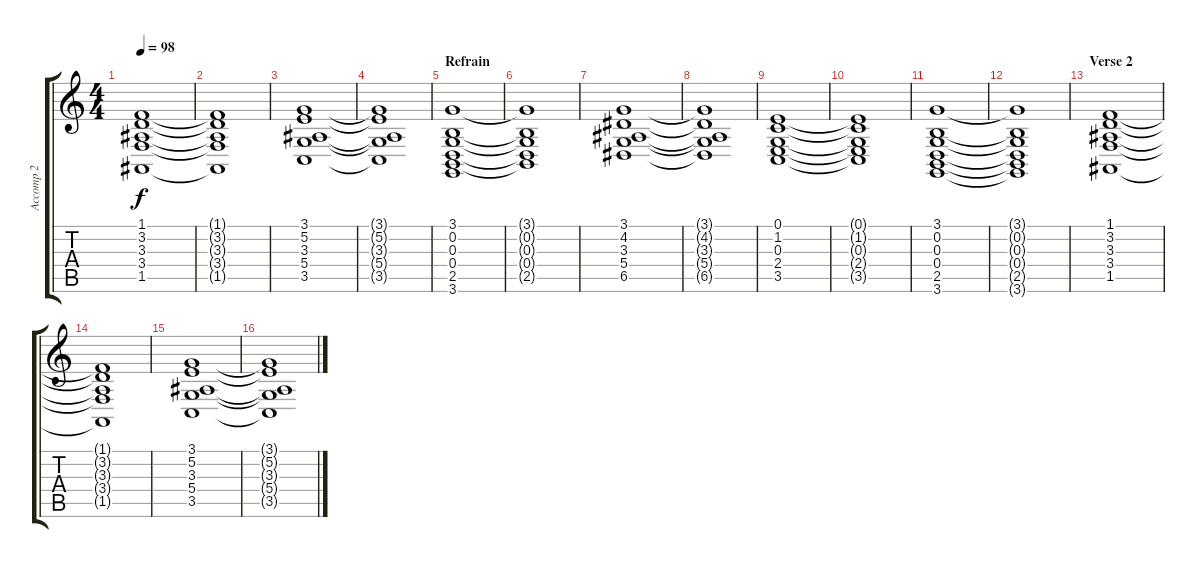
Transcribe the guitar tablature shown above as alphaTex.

\track ("Accomp 2" "Accomp 2") {instrument synthstrings2}
\staff {score tabs}
\tuning (E4 B3 G3 D3 A2 E2) {hide}
\ts (4 4)
\tempo 98
\clef g2
\ks c
(1.1 3.2 3.3 3.4 1.5).1{dy f} |
(1.1{t} 3.2{t} 3.3{t} 3.4{t} 1.5{t}).1 |
(3.1 5.2 3.3 5.4 3.5).1 |
(3.1{t} 5.2{t} 3.3{t} 5.4{t} 3.5{t}).1 |
\section ("" "Refrain")
(3.1 0.2 0.3 0.4 2.5 3.6).1 |
(3.1{t} 0.2{t} 0.3{t} 0.4{t} 2.5{t}).1 |
(3.1 4.2 3.3 5.4 6.5).1 |
(3.1{t} 4.2{t} 3.3{t} 5.4{t} 6.5{t}).1 |
(0.1 1.2 0.3 2.4 3.5).1 |
(0.1{t} 1.2{t} 0.3{t} 2.4{t} 3.5{t}).1 |
(3.1 0.2 0.3 0.4 2.5 3.6).1 |
(3.1{t} 0.2{t} 0.3{t} 0.4{t} 2.5{t} 3.6{t}).1 |
\section ("" "Verse 2")
(1.1 3.2 3.3 3.4 1.5).1 |
(1.1{t} 3.2{t} 3.3{t} 3.4{t} 1.5{t}).1 |
(3.1 5.2 3.3 5.4 3.5).1 |
(3.1{t} 5.2{t} 3.3{t} 5.4{t} 3.5{t}).1
